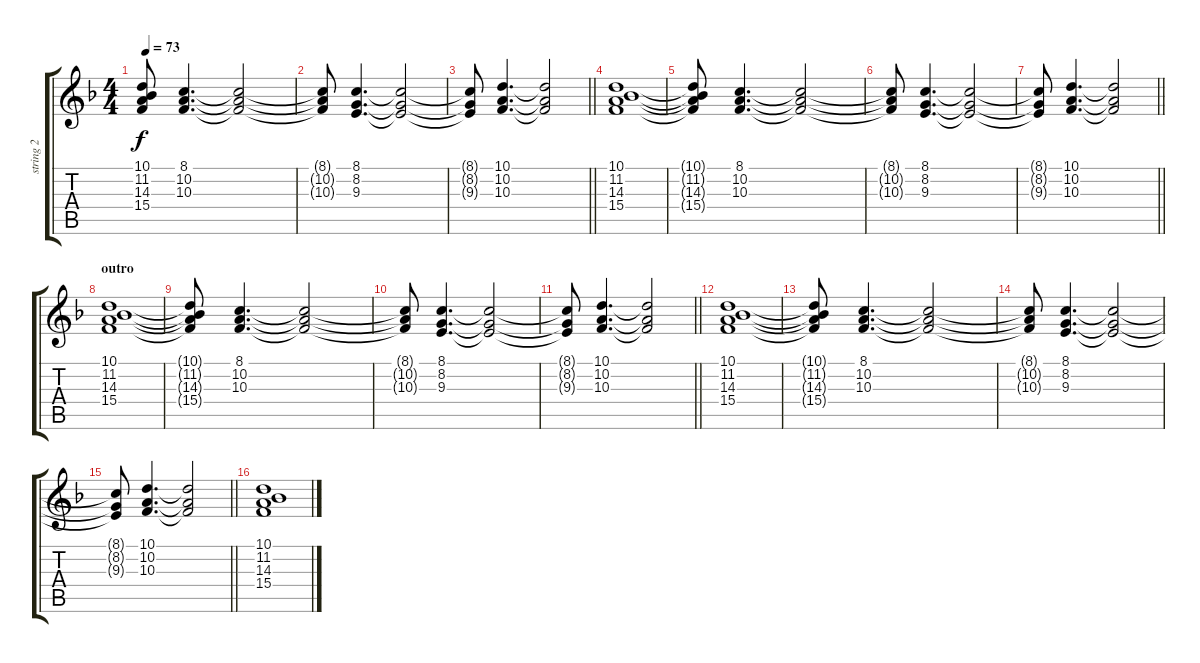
\track ("string 2" "string 2") {instrument stringensemble2}
\staff {score tabs}
\tuning (E4 B3 G3 D3 A2 E2) {hide}
\ts (4 4)
\tempo 73
\clef g2
\ks f
(10.1{t} 11.2{t} 14.3{t} 15.4{t}).8{dy f} (8.1 10.2 10.3).4{d} (8.1{t} 10.2{t} 10.3{t}).2 |
(8.1{t} 10.2{t} 10.3{t}).8 (8.1 8.2 9.3).4{d} (8.1{t} 8.2{t} 9.3{t}).2 |
\barLineRight lightlight
(8.1{t} 8.2{t} 9.3{t}).8 (10.1 10.2 10.3).4{d} (10.1{t} 10.2{t} 10.3{t}).2 |
(10.1 11.2 14.3 15.4).1 |
(10.1{t} 11.2{t} 14.3{t} 15.4{t}).8 (8.1 10.2 10.3).4{d} (8.1{t} 10.2{t} 10.3{t}).2 |
(8.1{t} 10.2{t} 10.3{t}).8 (8.1 8.2 9.3).4{d} (8.1{t} 8.2{t} 9.3{t}).2 |
\barLineRight lightlight
(8.1{t} 8.2{t} 9.3{t}).8 (10.1 10.2 10.3).4{d} (10.1{t} 10.2{t} 10.3{t}).2 |
\section ("" "outro")
(10.1 11.2 14.3 15.4).1 |
(10.1{t} 11.2{t} 14.3{t} 15.4{t}).8 (8.1 10.2 10.3).4{d} (8.1{t} 10.2{t} 10.3{t}).2 |
(8.1{t} 10.2{t} 10.3{t}).8 (8.1 8.2 9.3).4{d} (8.1{t} 8.2{t} 9.3{t}).2 |
\barLineRight lightlight
(8.1{t} 8.2{t} 9.3{t}).8 (10.1 10.2 10.3).4{d} (10.1{t} 10.2{t} 10.3{t}).2 |
(10.1 11.2 14.3 15.4).1 |
(10.1{t} 11.2{t} 14.3{t} 15.4{t}).8 (8.1 10.2 10.3).4{d} (8.1{t} 10.2{t} 10.3{t}).2 |
(8.1{t} 10.2{t} 10.3{t}).8 (8.1 8.2 9.3).4{d} (8.1{t} 8.2{t} 9.3{t}).2 |
\barLineRight lightlight
(8.1{t} 8.2{t} 9.3{t}).8 (10.1 10.2 10.3).4{d} (10.1{t} 10.2{t} 10.3{t}).2 |
(10.1 11.2 14.3 15.4).1
